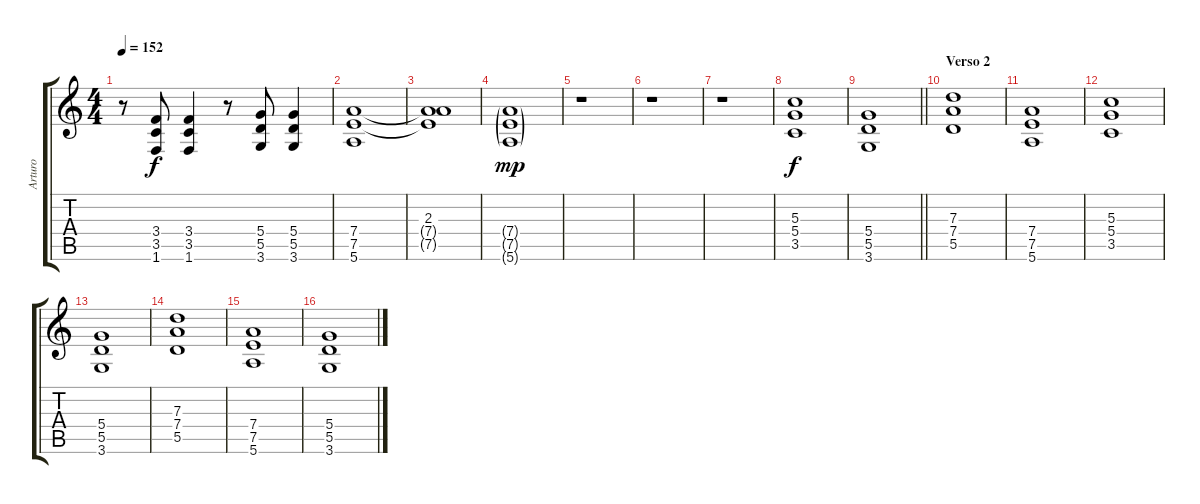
\track ("Arturo" "Arturo") {instrument overdrivenguitar}
\staff {score tabs}
\tuning (E4 B3 G3 D3 A2 E2) {hide}
\ts (4 4)
\tempo 152
\clef g2
\ks c
r.8{dy mp} (3.4 3.5 1.6).8{dy f} (3.4 3.5 1.6).4 r.8 (5.4 5.5 3.6).8 (5.4 5.5 3.6).4 |
(7.4 7.5 5.6).1 |
(2.3 7.4{t} 7.5{t}).1 |
(7.4{g} 7.5{g} 5.6{g}).1{dy mp} |
r.1 |
r.1 |
r.1 |
(5.3 5.4 3.5).1{dy f} |
\barLineRight lightlight
(5.4 5.5 3.6).1 |
\section ("" "Verso 2")
(7.3 7.4 5.5).1 |
(7.4 7.5 5.6).1 |
(5.3 5.4 3.5).1 |
(5.4 5.5 3.6).1 |
(7.3 7.4 5.5).1 |
(7.4 7.5 5.6).1 |
(5.4 5.5 3.6).1
